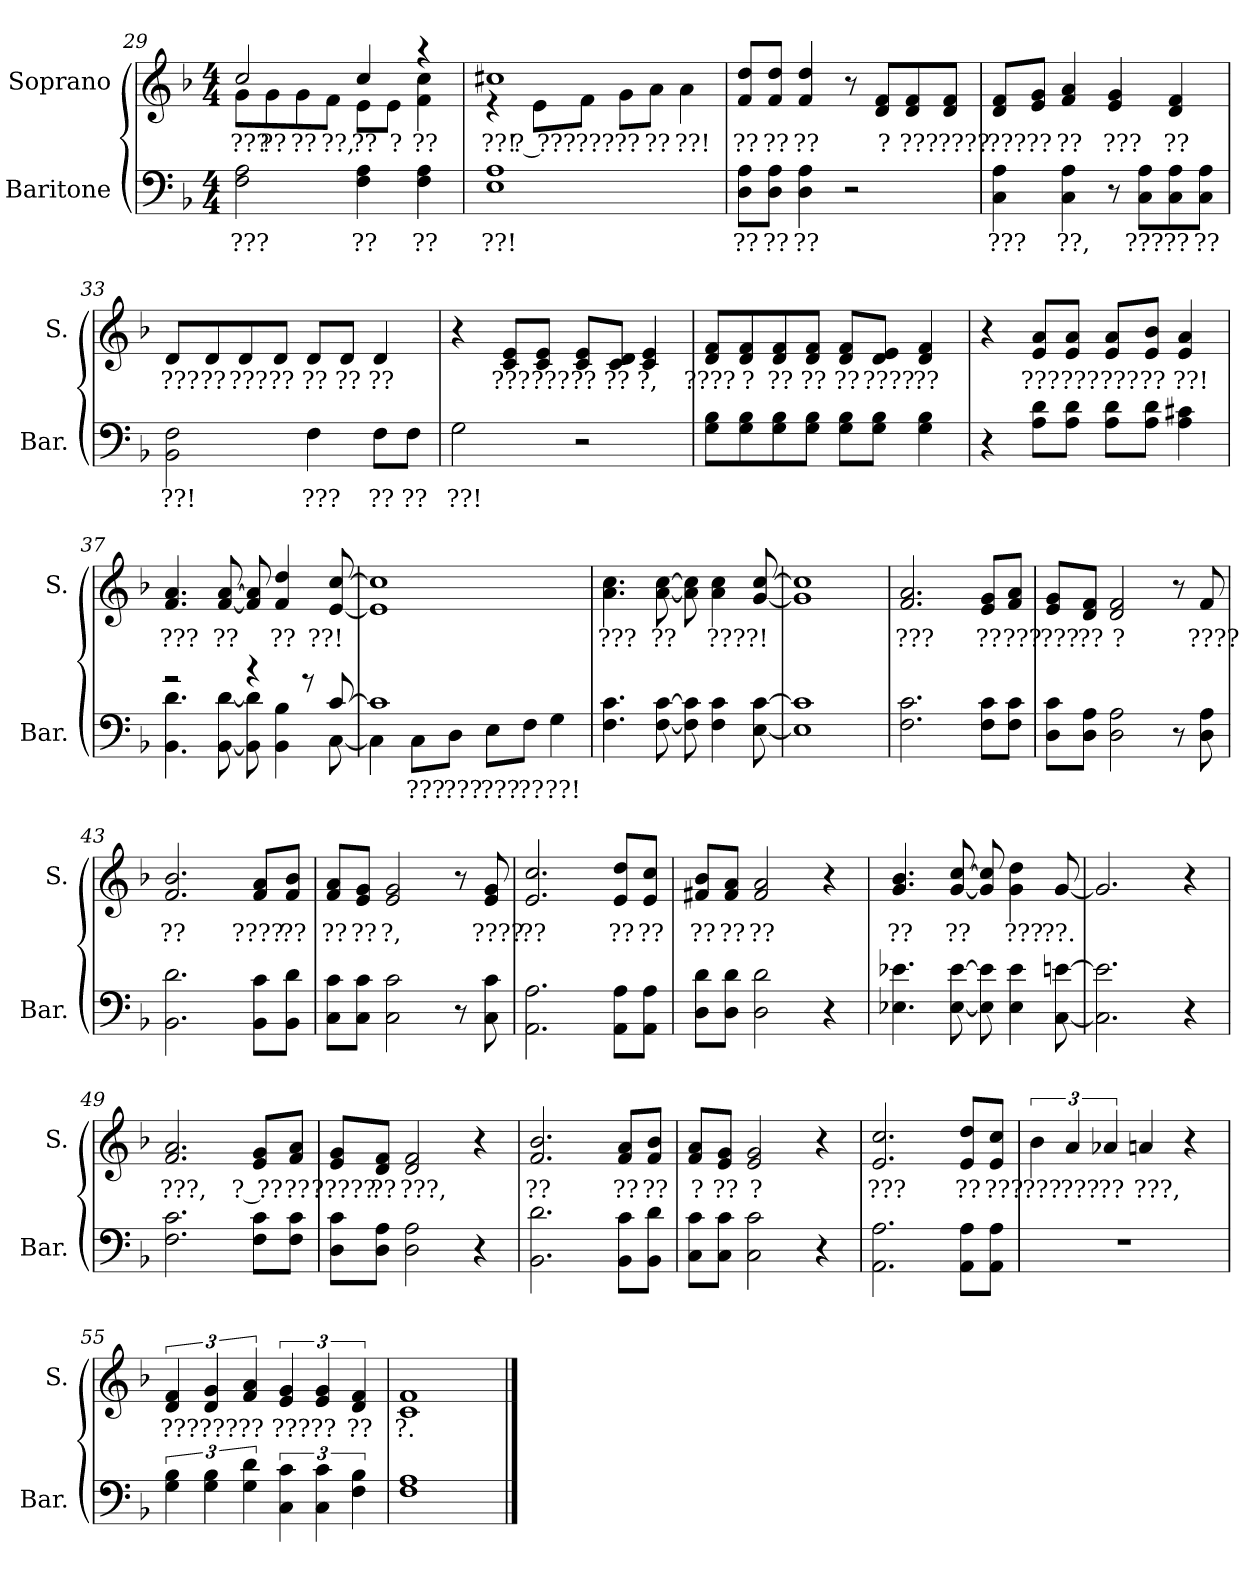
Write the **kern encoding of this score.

**kern	**text	**kern	**text
*part2	*part2	*part1	*part1
*staff2	*staff2	*staff1	*staff1
*I"Baritone	*	*I"Soprano	*
*I'Bar.	*	*I'S.	*
*clefF4	*	*clefG2	*
*k[b-]	*	*k[b-]	*
*M4/4	*	*M4/4	*
=29	=29	=29	=29
!	!LO:LY:b	!	!LO:LY:b
*	*	*^	*
2F\ 2A\	???	2cc/	8g\L	???
!	!	!	!	!LO:LY:b
.	.	.	8g\	??
!	!	!	!	!LO:LY:b
.	.	.	8g\	??
!	!	!	!	!LO:LY:b
.	.	.	8f\J	??,
!	!LO:LY:b	!	!	!LO:LY:b
4F\ 4A\	??	4cc/	8e\L	??
!	!	!	!	!LO:LY:b
.	.	.	8e\J	?
!	!LO:LY:b	!	!	!LO:LY:b
4F\ 4A\	??	4r	4f\ 4cc\	??
=30	=30	=30	=30	=30
!	!LO:LY:b	!	!	!LO:LY:b
1E 1A	??!	1cc#X	4r	??!
!	!	!	!	!LO:LY:b
.	.	.	8e\L	? ???
!	!	!	!	!LO:LY:b
.	.	.	8f\J	???
!	!	!	!	!LO:LY:b
.	.	.	8g\L	??
!	!	!	!	!LO:LY:b
.	.	.	8a\J	??
!	!	!	!	!LO:LY:b
.	.	.	4a\	??!
!!LO:LB:g=z
=31	=31	=31	=31	=31
!	!LO:LY:b	!	!	!LO:LY:b
*	*	*v	*v	*
8D\ 8A\L	??	8f/ 8dd/L	??
!	!LO:LY:b	!	!LO:LY:b
8D\ 8A\J	??	8f/ 8dd/J	??
!	!LO:LY:b	!	!LO:LY:b
4D\ 4A\	??	4f/ 4dd/	??
2r	.	8r	.
!	!	!	!LO:LY:b
.	.	8d/ 8f/L	?
!	!	!	!LO:LY:b
.	.	8d/ 8f/	???
!	!	!	!LO:LY:b
.	.	8d/ 8f/J	????
=32	=32	=32	=32
!	!LO:LY:b	!	!LO:LY:b
4C\ 4A\	???	8d/ 8f/L	???
!	!	!	!LO:LY:b
.	.	8e/ 8g/J	??
!	!LO:LY:b	!	!LO:LY:b
4C\ 4A\	??,	4f/ 4a/	??
!	!	!	!LO:LY:b
8r	.	4e/ 4g/	???
!	!LO:LY:b	!	!
8C\ 8A\L	???	.	.
!	!LO:LY:b	!	!LO:LY:b
8C\ 8A\	??	4d/ 4f/	??
!	!LO:LY:b	!	!
8C\ 8A\J	??	.	.
=33	=33	=33	=33
!	!LO:LY:b	!	!LO:LY:b
2BB-\ 2F\	??!	8d/L	???
!	!	!	!LO:LY:b
.	.	8d/	??
!	!	!	!LO:LY:b
.	.	8d/	???
!	!	!	!LO:LY:b
.	.	8d/J	??
!	!LO:LY:b	!	!LO:LY:b
4F\	???	8d/L	??
!	!	!	!LO:LY:b
.	.	8d/J	??
!	!LO:LY:b	!	!LO:LY:b
8F\L	??	4d/	??
!	!LO:LY:b	!	!
8F\J	??	.	.
=34	=34	=34	=34
!	!LO:LY:b	!	!
2G\	??!	4r	.
!	!	!	!LO:LY:b
.	.	8c/ 8e/L	???
!	!	!	!LO:LY:b
.	.	8c/ 8e/J	???
!	!	!	!LO:LY:b
2r	.	8c/ 8e/L	??
!	!	!	!LO:LY:b
.	.	8c/ 8d/J	??
!	!	!	!LO:LY:b
.	.	4c/ 4e/	?,
!!LO:LB:g=z
=35	=35	=35	=35
!	!	!	!LO:LY:b
8G\ 8B-\L	.	8d/ 8f/L	????
!	!	!	!LO:LY:b
8G\ 8B-\	.	8d/ 8f/	?
!	!	!	!LO:LY:b
8G\ 8B-\	.	8d/ 8f/	??
!	!	!	!LO:LY:b
8G\ 8B-\J	.	8d/ 8f/J	??
!	!	!	!LO:LY:b
8G\ 8B-\L	.	8d/ 8f/L	??
!	!	!	!LO:LY:b
8G\ 8B-\J	.	8d/ 8e/J	????
!	!	!	!LO:LY:b
4G\ 4B-\	.	4d/ 4f/	??
=36	=36	=36	=36
4r	.	4r	.
!	!	!	!LO:LY:b
8A\ 8d\L	.	8e/ 8a/L	???
!	!	!	!LO:LY:b
8A\ 8d\J	.	8e/ 8a/J	???
!	!	!	!LO:LY:b
8A\ 8d\L	.	8e/ 8a/L	???
!	!	!	!LO:LY:b
8A\ 8d\J	.	8e/ 8b-/J	??
!	!	!	!LO:LY:b
4A\ 4c#X\	.	4e/ 4a/	??!
=37	=37	=37	=37
*^	*	*	*
!	!	!	!	!LO:LY:b
2r	4.BB-\ 4.d\	.	4.f/ 4.a/	???
!	!	!	!	!LO:LY:b
.	[8BB-\ [8d\	.	[8f/ [8a/	??
4r	8BB-\] 8d\]	.	8f/] 8a/]	.
!	!	!	!	!LO:LY:b
.	4BB-\ 4B-\	.	4f/ 4dd/	??
8r	.	.	.	.
!	!	!	!	!LO:LY:b
[8c/	[8C\	.	[8e/ [8cc/	??!
=38	=38	=38	=38	=38
1c]	4C\]	.	1e] 1cc]	.
!	!	!LO:LY:b	!	!
.	8C\L	???	.	.
!	!	!LO:LY:b	!	!
.	8D\J	???	.	.
!	!	!LO:LY:b	!	!
.	8E\L	???	.	.
!	!	!LO:LY:b	!	!
.	8F\J	??	.	.
!	!	!LO:LY:b	!	!
.	4G\	??!	.	.
=39	=39	=39	=39	=39
!	!	!	!	!LO:LY:b
*v	*v	*	*	*
4.F\ 4.c\	.	4.a\ 4.cc\	???
!	!	!	!LO:LY:b
[8F\ [8c\	.	[8a\ [8cc\	??
8F\] 8c\]	.	8a\] 8cc\]	.
!	!	!	!LO:LY:b
4F\ 4c\	.	4a\ 4cc\	??
!	!	!	!LO:LY:b
[8E\ [8c\	.	[8g/ [8cc/	??!
!!LO:LB:g=z
=40	=40	=40	=40
1E] 1c]	.	1g] 1cc]	.
=41	=41	=41	=41
!	!	!	!LO:LY:b
2.F\ 2.c\	.	2.f/ 2.a/	???
!	!	!	!LO:LY:b
8F\ 8c\L	.	8e/ 8g/L	??
!	!	!	!LO:LY:b
8F\ 8c\J	.	8f/ 8a/J	???
=42	=42	=42	=42
!	!	!	!LO:LY:b
8D\ 8c\L	.	8e/ 8g/L	???
!	!	!	!LO:LY:b
8D\ 8A\J	.	8d/ 8f/J	??
!	!	!	!LO:LY:b
2D\ 2A\	.	2d/ 2f/	?
8r	.	8r	.
!	!	!	!LO:LY:b
8D\ 8A\	.	8f/	????
=43	=43	=43	=43
!	!	!	!LO:LY:b
2.BB-\ 2.d\	.	2.f/ 2.b-/	??
!	!	!	!LO:LY:b
8BB-\ 8c\L	.	8f/ 8a/L	????
!	!	!	!LO:LY:b
8BB-\ 8d\J	.	8f/ 8b-/J	??
=44	=44	=44	=44
!	!	!	!LO:LY:b
8C\ 8c\L	.	8f/ 8a/L	??
!	!	!	!LO:LY:b
8C\ 8c\J	.	8e/ 8g/J	??
!	!	!	!LO:LY:b
2C\ 2c\	.	2e/ 2g/	?,
8r	.	8r	.
!	!	!	!LO:LY:b
8C\ 8c\	.	8e/ 8g/	????
=45	=45	=45	=45
!	!	!	!LO:LY:b
2.AA\ 2.A\	.	2.e/ 2.cc/	??
!	!	!	!LO:LY:b
8AA\ 8A\L	.	8e/ 8dd/L	??
!	!	!	!LO:LY:b
8AA\ 8A\J	.	8e/ 8cc/J	??
!!LO:PB:g=z
=46	=46	=46	=46
!	!	!	!LO:LY:b
8D\ 8d\L	.	8f#X/ 8b-/L	??
!	!	!	!LO:LY:b
8D\ 8d\J	.	8f#/ 8a/J	??
!	!	!	!LO:LY:b
2D\ 2d\	.	2f#/ 2a/	??
4r	.	4r	.
=47	=47	=47	=47
!	!	!	!LO:LY:b
4.E-X\ 4.e-X\	.	4.g/ 4.b-/	??
!	!	!	!LO:LY:b
[8E-\ [8e-\	.	[8g/ [8cc/	??
8E-\] 8e-\]	.	8g/] 8cc/]	.
!	!	!	!LO:LY:b
4E-\ 4e-\	.	4g\ 4dd\	???
!	!	!	!LO:LY:b
[8C\ [8en\	.	[8g/	??.
=48	=48	=48	=48
2.C\] 2.e\]	.	2.g/]	.
4r	.	4r	.
=49	=49	=49	=49
!	!	!	!LO:LY:b
2.F\ 2.c\	.	2.f/ 2.a/	???,
!	!	!	!LO:LY:b
8F\ 8c\L	.	8e/ 8g/L	? ??
!	!	!	!LO:LY:b
8F\ 8c\J	.	8f/ 8a/J	??
=50	=50	=50	=50
!	!	!	!LO:LY:b
8D\ 8c\L	.	8e/ 8g/L	?????
!	!	!	!LO:LY:b
8D\ 8A\J	.	8d/ 8f/J	??
!	!	!	!LO:LY:b
2D\ 2A\	.	2d/ 2f/	???,
4r	.	4r	.
=51	=51	=51	=51
!	!	!	!LO:LY:b
2.BB-\ 2.d\	.	2.f/ 2.b-/	??
!	!	!	!LO:LY:b
8BB-\ 8c\L	.	8f/ 8a/L	??
!	!	!	!LO:LY:b
8BB-\ 8d\J	.	8f/ 8b-/J	??
!!LO:LB:g=z
=52	=52	=52	=52
!	!	!	!LO:LY:b
8C\ 8c\L	.	8f/ 8a/L	?
!	!	!	!LO:LY:b
8C\ 8c\J	.	8e/ 8g/J	??
!	!	!	!LO:LY:b
2C\ 2c\	.	2e/ 2g/	?
4r	.	4r	.
=53	=53	=53	=53
!	!	!	!LO:LY:b
2.AA\ 2.A\	.	2.e/ 2.cc/	???
!	!	!	!LO:LY:b
8AA\ 8A\L	.	8e/ 8dd/L	??
!	!	!	!LO:LY:b
8AA\ 8A\J	.	8e/ 8cc/J	???
=54	=54	=54	=54
!	!	!	!LO:LY:b
1r	.	6b-\	???
!	!	!	!LO:LY:b
.	.	6a/	???
!	!	!	!LO:LY:b
.	.	6a-X/	??
!	!	!	!LO:LY:b
.	.	4an/	???,
.	.	4r	.
=55	=55	=55	=55
!	!	!	!LO:LY:b
6G\ 6B-\	.	6d/ 6f/	???
!	!	!	!LO:LY:b
6G\ 6B-\	.	6d/ 6g/	???
!	!	!	!LO:LY:b
6G\ 6d\	.	6f/ 6a/	??
!	!	!	!LO:LY:b
6C\ 6c\	.	6e/ 6g/	???
!	!	!	!LO:LY:b
6C\ 6c\	.	6e/ 6g/	??
!	!	!	!LO:LY:b
6F\ 6B-\	.	6d/ 6f/	??
=56	=56	=56	=56
!	!	!	!LO:LY:b
1F 1A	.	1c 1f	?.
==	==	==	==
*-	*-	*-	*-
